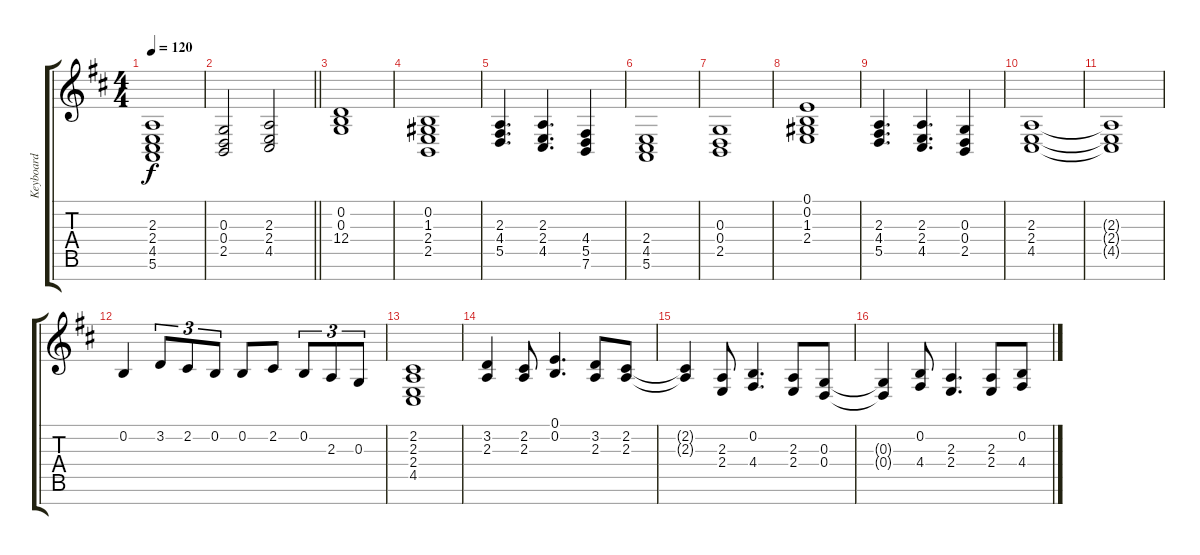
\track ("Keyboard" "Keyboard") {instrument pizzicatostrings}
\staff {score tabs}
\tuning (E4 B3 G3 D3 A2 E2 B1) {hide}
\ts (4 4)
\tempo 120
\clef g2
\ks d
(2.3 2.4 4.5 5.6).1{dy f} |
\barLineRight lightlight
(0.3 0.4 2.5).2 (2.3 2.4 4.5).2 |
(0.2 0.3 12.4).1 |
(0.2 1.3 2.4 2.5).1 |
(2.3 4.4 5.5).4{d} (2.3 2.4 4.5).4{d} (4.4 5.5 7.6).4 |
(2.4 4.5 5.6).1 |
(0.3 0.4 2.5).1 |
(0.1 0.2 1.3 2.4).1 |
(2.3 4.4 5.5).4{d} (2.3 2.4 4.5).4{d} (0.3 0.4 2.5).4 |
(2.3 2.4 4.5).1 |
(2.3{t} 2.4{t} 4.5{t}).1 |
0.2.4 3.2.8{tu (3 2)} 2.2.8{tu (3 2)} 0.2.8{tu (3 2)} 0.2.8 2.2.8 0.2.8{tu (3 2)} 2.3.8{tu (3 2)} 0.3.8{tu (3 2)} |
(2.2 2.3 2.4 4.5).1 |
(3.2 2.3).4 (2.2 2.3).8 (0.1 0.2).4{d} (3.2 2.3).8 (2.2 2.3).8 |
(2.2{t} 2.3{t}).4 (2.3 2.4).8 (0.2 4.4).4{d} (2.3 2.4).8 (0.3 0.4).8 |
(0.3{t} 0.4{t}).4 (0.2 4.4).8 (2.3 2.4).4{d} (2.3 2.4).8 (0.2 4.4).8
